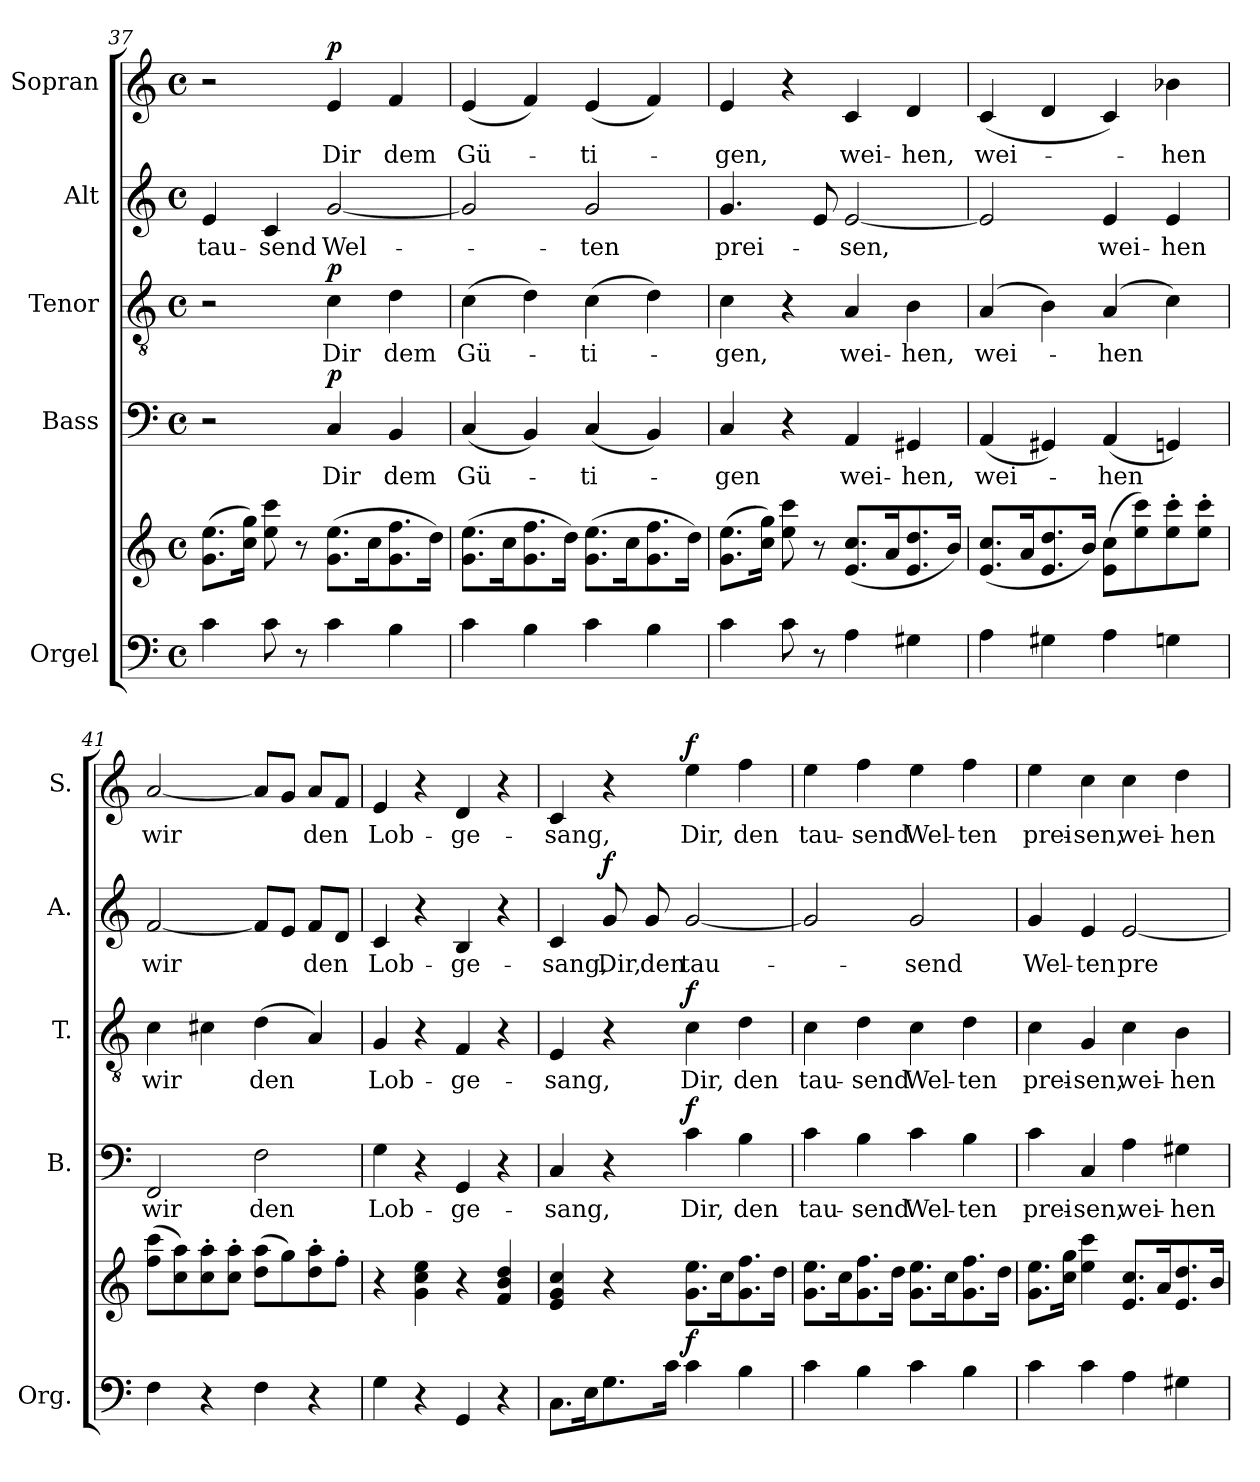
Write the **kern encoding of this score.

**kern	**kern	**dynam	**kern	**text	**dynam	**kern	**text	**dynam	**kern	**text	**dynam	**kern	**text	**dynam
*part5	*part5	*part5	*part4	*part4	*part4	*part3	*part3	*part3	*part2	*part2	*part2	*part1	*part1	*part1
*staff6	*staff5	*staff5/6	*staff4	*staff4	*staff4	*staff3	*staff3	*staff3	*staff2	*staff2	*staff2	*staff1	*staff1	*staff1
*I"Orgel	*	*	*I"Bass	*	*	*I"Tenor	*	*	*I"Alt	*	*	*I"Sopran	*	*
*I'Org.	*	*	*I'B.	*	*	*I'T.	*	*	*I'A.	*	*	*I'S.	*	*
*clefF4	*clefG2	*	*clefF4	*	*	*clefGv2	*	*	*clefG2	*	*	*clefG2	*	*
*k[]	*k[]	*	*k[]	*	*	*k[]	*	*	*k[]	*	*	*k[]	*	*
*C:	*C:	*	*C:	*	*	*C:	*	*	*C:	*	*	*C:	*	*
*M4/4	*M4/4	*	*M4/4	*	*	*M4/4	*	*	*M4/4	*	*	*M4/4	*	*
*met(c)	*met(c)	*	*met(c)	*	*	*met(c)	*	*	*met(c)	*	*	*met(c)	*	*
=37	=37	=37	=37	=37	=37	=37	=37	=37	=37	=37	=37	=37	=37	=37
!	!	!	!	!	!	!	!	!	!	!LO:LY:b	!	!	!	!
4c\	(>8.g\ 8.ee\L	.	2r	.	.	2r	.	.	4e/	tau-	.	2r	.	.
.	16cc\ 16gg\Jk)	.	.	.	.	.	.	.	.	.	.	.	.	.
!	!	!	!	!	!	!	!	!	!	!LO:LY:b	!	!	!	!
8c\	8ee\ 8ccc\	.	.	.	.	.	.	.	4c/	-send	.	.	.	.
8r	8r	.	.	.	.	.	.	.	.	.	.	.	.	.
!	!	!	!	!LO:LY:b	!LO:DY:a	!	!LO:LY:b	!LO:DY:a	!	!LO:LY:b	!	!	!LO:LY:b	!LO:DY:a
4c\	(>8.g\ 8.ee\L	.	4C/	Dir	p	4c\	Dir	p	[2g/	Wel-	.	4e/	Dir	p
.	16cc\k	.	.	.	.	.	.	.	.	.	.	.	.	.
!	!	!	!	!LO:LY:b	!	!	!LO:LY:b	!	!	!	!	!	!LO:LY:b	!
4B\	8.g\ 8.ff\	.	4BB/	dem	.	4d\	dem	.	.	.	.	4f/	dem	.
.	16dd\Jk)	.	.	.	.	.	.	.	.	.	.	.	.	.
=38	=38	=38	=38	=38	=38	=38	=38	=38	=38	=38	=38	=38	=38	=38
!	!	!	!	!LO:LY:b	!	!	!LO:LY:b	!	!	!	!	!	!LO:LY:b	!
4c\	(>8.g\ 8.ee\L	.	(<4C/	Gü-	.	(>4c\	Gü-	.	2g/]	.	.	(<4e/	Gü-	.
.	16cc\k	.	.	.	.	.	.	.	.	.	.	.	.	.
4B\	8.g\ 8.ff\	.	4BB/)	.	.	4d\)	.	.	.	.	.	4f/)	.	.
.	16dd\Jk)	.	.	.	.	.	.	.	.	.	.	.	.	.
!	!	!	!	!LO:LY:b	!	!	!LO:LY:b	!	!	!LO:LY:b	!	!	!LO:LY:b	!
4c\	(>8.g\ 8.ee\L	.	(<4C/	-ti-	.	(>4c\	-ti-	.	2g/	-ten	.	(<4e/	-ti-	.
.	16cc\k	.	.	.	.	.	.	.	.	.	.	.	.	.
4B\	8.g\ 8.ff\	.	4BB/)	.	.	4d\)	.	.	.	.	.	4f/)	.	.
.	16dd\Jk)	.	.	.	.	.	.	.	.	.	.	.	.	.
!!LO:LB:g=z
=39	=39	=39	=39	=39	=39	=39	=39	=39	=39	=39	=39	=39	=39	=39
!	!	!	!	!LO:LY:b	!	!	!LO:LY:b	!	!	!LO:LY:b	!	!	!LO:LY:b	!
4c\	(>8.g\ 8.ee\L	.	4C/	-gen	.	4c\	-gen,	.	4.g/	prei-	.	4e/	-gen,	.
.	16cc\ 16gg\Jk)	.	.	.	.	.	.	.	.	.	.	.	.	.
8c\	8ee\ 8ccc\	.	4r	.	.	4r	.	.	.	.	.	4r	.	.
8r	8r	.	.	.	.	.	.	.	8e/	.	.	.	.	.
!	!	!	!	!LO:LY:b	!	!	!LO:LY:b	!	!	!LO:LY:b	!	!	!LO:LY:b	!
4A\	(<8.e/ 8.cc/L	.	4AA/	wei-	.	4A/	wei-	.	[2e/	-sen,	.	4c/	wei-	.
.	16a/k	.	.	.	.	.	.	.	.	.	.	.	.	.
!	!	!	!	!LO:LY:b	!	!	!LO:LY:b	!	!	!	!	!	!LO:LY:b	!
4G#X\	8.e/ 8.dd/	.	4GG#X/	-hen,	.	4B\	-hen,	.	.	.	.	4d/	-hen,	.
.	16b/Jk)	.	.	.	.	.	.	.	.	.	.	.	.	.
=40	=40	=40	=40	=40	=40	=40	=40	=40	=40	=40	=40	=40	=40	=40
!	!	!	!	!LO:LY:b	!	!	!LO:LY:b	!	!	!	!	!	!LO:LY:b	!
4A\	(<8.e/ 8.cc/L	.	(<4AA/	wei-	.	(4A/	wei-	.	2e/]	.	.	(<4c/	wei-	.
.	16a/k	.	.	.	.	.	.	.	.	.	.	.	.	.
4G#X\	8.e/ 8.dd/	.	4GG#X/)	.	.	4B\)	.	.	.	.	.	4d/	.	.
.	16b/Jk)	.	.	.	.	.	.	.	.	.	.	.	.	.
!	!	!	!	!LO:LY:b	!	!	!LO:LY:b	!	!	!LO:LY:b	!	!	!	!
4A\	(>8e\ 8cc\L	.	(<4AA/	-hen	.	(4A/	-hen	.	4e/	wei-	.	4c/)	.	.
.	8ee\ 8ccc\)	.	.	.	.	.	.	.	.	.	.	.	.	.
!	!	!	!	!	!	!	!	!	!	!LO:LY:b	!	!	!LO:LY:b	!
4Gn\	8ee\'> 8ccc\'>	.	4GGn/)	.	.	4c\)	.	.	4e/	-hen	.	4b-X\	-hen	.
.	8ee\'> 8ccc\'>J	.	.	.	.	.	.	.	.	.	.	.	.	.
=41	=41	=41	=41	=41	=41	=41	=41	=41	=41	=41	=41	=41	=41	=41
!	!	!	!	!LO:LY:b	!	!	!LO:LY:b	!	!	!LO:LY:b	!	!	!LO:LY:b	!
4F\	(>8ff\ 8ccc\L	.	2FF/	wir	.	4c\	wir	.	[2f/	wir	.	[2a/	wir	.
.	8cc\ 8aa\)	.	.	.	.	.	.	.	.	.	.	.	.	.
4r	8cc\'> 8aa\'>	.	.	.	.	4c#X\	.	.	.	.	.	.	.	.
.	8cc\'> 8aa\'>J	.	.	.	.	.	.	.	.	.	.	.	.	.
!	!	!	!	!LO:LY:b	!	!	!LO:LY:b	!	!	!	!	!	!	!
4F\	(>8dd\ 8aa\L	.	2F\	den	.	(>4d\	den	.	8f/L]	.	.	8a/L]	.	.
.	8gg\)	.	.	.	.	.	.	.	8e/J	.	.	8g/J	.	.
!	!	!	!	!	!	!	!	!	!	!LO:LY:b	!	!	!LO:LY:b	!
4r	8dd\'> 8aa\'>	.	.	.	.	4A/)	.	.	8f/L	den	.	8a/L	den	.
.	8ff'>\J	.	.	.	.	.	.	.	8d/J	.	.	8f/J	.	.
=42	=42	=42	=42	=42	=42	=42	=42	=42	=42	=42	=42	=42	=42	=42
!	!	!	!	!LO:LY:b	!	!	!LO:LY:b	!	!	!LO:LY:b	!	!	!LO:LY:b	!
4G\	4r	.	4G\	Lob-	.	4G/	Lob-	.	4c/	Lob-	.	4e/	Lob-	.
4r	4g\ 4cc\ 4ee\	.	4r	.	.	4r	.	.	4r	.	.	4r	.	.
!	!	!	!	!LO:LY:b	!	!	!LO:LY:b	!	!	!LO:LY:b	!	!	!LO:LY:b	!
4GG/	4r	.	4GG/	-ge-	.	4F/	-ge-	.	4B/	-ge-	.	4d/	-ge-	.
4r	4f/ 4b/ 4dd/	.	4r	.	.	4r	.	.	4r	.	.	4r	.	.
=43	=43	=43	=43	=43	=43	=43	=43	=43	=43	=43	=43	=43	=43	=43
!	!	!	!	!LO:LY:b	!	!	!LO:LY:b	!	!	!LO:LY:b	!	!	!LO:LY:b	!
8.C\L	4e/ 4g/ 4cc/	.	4C/	-sang,	.	4E/	-sang,	.	4c/	-sang,	.	4c/	-sang,	.
16E\k	.	.	.	.	.	.	.	.	.	.	.	.	.	.
!	!	!	!	!	!	!	!	!	!	!LO:LY:b	!LO:DY:a	!	!	!
8.G\	4r	.	4r	.	.	4r	.	.	8g/	Dir,	f	4r	.	.
!	!	!	!	!	!	!	!	!	!	!LO:LY:b	!	!	!	!
.	.	.	.	.	.	.	.	.	8g/	den	.	.	.	.
16c\Jk	.	.	.	.	.	.	.	.	.	.	.	.	.	.
!	!	!LO:DY:b	!	!LO:LY:b	!LO:DY:a	!	!LO:LY:b	!LO:DY:a	!	!LO:LY:b	!	!	!LO:LY:b	!LO:DY:a
4c\	8.g\ 8.ee\L	f	4c\	Dir,	f	4c\	Dir,	f	[2g/	tau-	.	4ee\	Dir,	f
.	16cc\k	.	.	.	.	.	.	.	.	.	.	.	.	.
!	!	!	!	!LO:LY:b	!	!	!LO:LY:b	!	!	!	!	!	!LO:LY:b	!
4B\	8.g\ 8.ff\	.	4B\	den	.	4d\	den	.	.	.	.	4ff\	den	.
.	16dd\Jk	.	.	.	.	.	.	.	.	.	.	.	.	.
=44	=44	=44	=44	=44	=44	=44	=44	=44	=44	=44	=44	=44	=44	=44
!	!	!	!	!LO:LY:b	!	!	!LO:LY:b	!	!	!	!	!	!LO:LY:b	!
4c\	8.g\ 8.ee\L	.	4c\	tau-	.	4c\	tau-	.	2g/]	.	.	4ee\	tau-	.
.	16cc\k	.	.	.	.	.	.	.	.	.	.	.	.	.
!	!	!	!	!LO:LY:b	!	!	!LO:LY:b	!	!	!	!	!	!LO:LY:b	!
4B\	8.g\ 8.ff\	.	4B\	-send	.	4d\	-send	.	.	.	.	4ff\	-send	.
.	16dd\Jk	.	.	.	.	.	.	.	.	.	.	.	.	.
!	!	!	!	!LO:LY:b	!	!	!LO:LY:b	!	!	!LO:LY:b	!	!	!LO:LY:b	!
4c\	8.g\ 8.ee\L	.	4c\	Wel-	.	4c\	Wel-	.	2g/	-send	.	4ee\	Wel-	.
.	16cc\k	.	.	.	.	.	.	.	.	.	.	.	.	.
!	!	!	!	!LO:LY:b	!	!	!LO:LY:b	!	!	!	!	!	!LO:LY:b	!
4B\	8.g\ 8.ff\	.	4B\	-ten	.	4d\	-ten	.	.	.	.	4ff\	-ten	.
.	16dd\Jk	.	.	.	.	.	.	.	.	.	.	.	.	.
!!LO:PB:g=z
=45	=45	=45	=45	=45	=45	=45	=45	=45	=45	=45	=45	=45	=45	=45
!	!	!	!	!LO:LY:b	!	!	!LO:LY:b	!	!	!LO:LY:b	!	!	!LO:LY:b	!
4c\	8.g\ 8.ee\L	.	4c\	prei-	.	4c\	prei-	.	4g/	Wel-	.	4ee\	prei-	.
.	16cc\ 16gg\Jk	.	.	.	.	.	.	.	.	.	.	.	.	.
!	!	!	!	!LO:LY:b	!	!	!LO:LY:b	!	!	!LO:LY:b	!	!	!LO:LY:b	!
4c\	4ee\ 4ccc\	.	4C/	-sen,	.	4G/	-sen,	.	4e/	-ten	.	4cc\	-sen,	.
!	!	!	!	!LO:LY:b	!	!	!LO:LY:b	!	!	!LO:LY:b	!	!	!LO:LY:b	!
4A\	8.e/ 8.cc/L	.	4A\	wei-	.	4c\	wei-	.	[2e/	pre-	.	4cc\	wei-	.
.	16a/k	.	.	.	.	.	.	.	.	.	.	.	.	.
!	!	!	!	!LO:LY:b	!	!	!LO:LY:b	!	!	!	!	!	!LO:LY:b	!
4G#X\	8.e/ 8.dd/	.	4G#X\	-hen	.	4B\	-hen	.	.	.	.	4dd\	-hen	.
.	16b/Jk	.	.	.	.	.	.	.	.	.	.	.	.	.
=	=	=	=	=	=	=	=	=	=	=	=	=	=	=
*-	*-	*-	*-	*-	*-	*-	*-	*-	*-	*-	*-	*-	*-	*-
